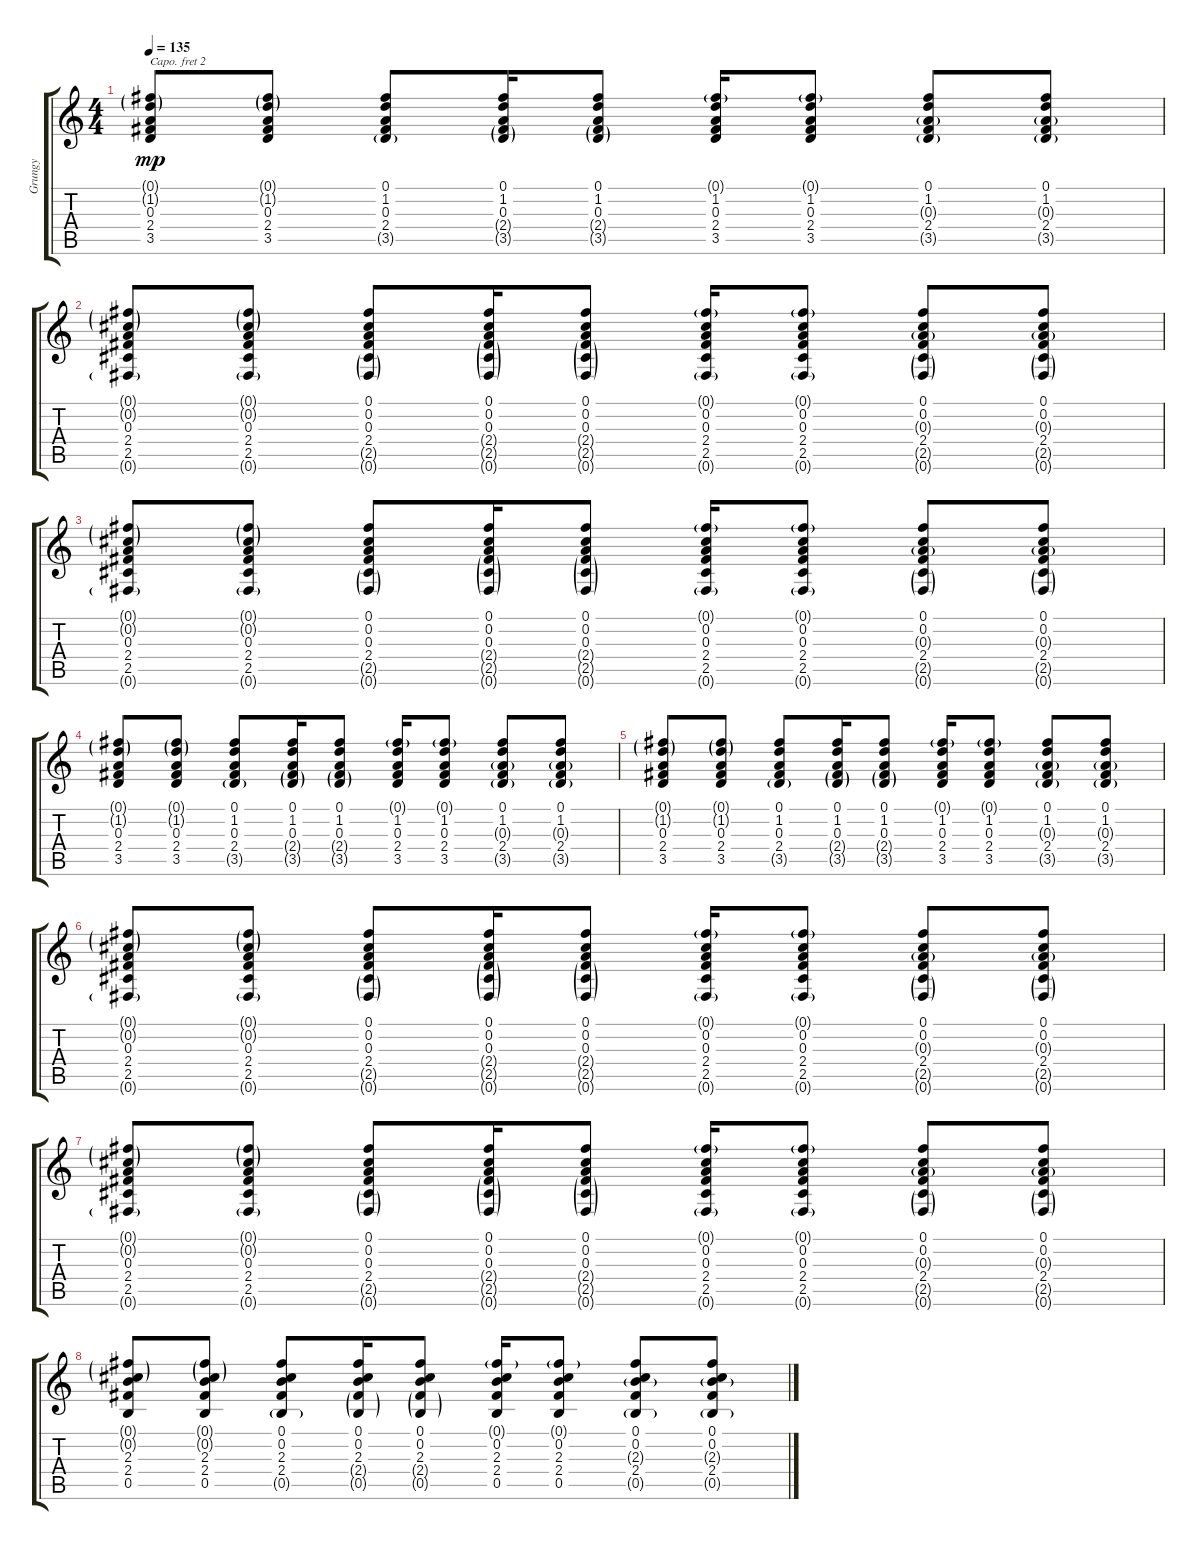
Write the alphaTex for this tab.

\track ("Grungy" "Grungy") {instrument electricguitarclean}
\staff {score tabs}
\capo 2
\tuning (E4 B3 G3 D3 A2 E2) {hide}
\ts (4 4)
\tempo 135
\clef g2
\ks c
(0.1{g} 1.2{g} 0.3 2.4 3.5).8{dy mp} (0.1{g} 1.2{g} 0.3 2.4 3.5).8 (0.1 1.2 0.3 2.4 3.5{g}).8 (0.1 1.2 0.3 2.4{g} 3.5{g}).16 (0.1 1.2 0.3 2.4{g} 3.5{g}).8 (0.1{g} 1.2 0.3 2.4 3.5).16 (0.1{g} 1.2 0.3 2.4 3.5).8 (0.1 1.2 0.3{g} 2.4 3.5{g}).8 (0.1 1.2 0.3{g} 2.4 3.5{g}).8 |
(0.1{g} 0.2{g} 0.3 2.4 2.5 0.6{g}).8 (0.1{g} 0.2{g} 0.3 2.4 2.5 0.6{g}).8 (0.1 0.2 0.3 2.4 2.5{g} 0.6{g}).8 (0.1 0.2 0.3 2.4{g} 2.5{g} 0.6{g}).16 (0.1 0.2 0.3 2.4{g} 2.5{g} 0.6{g}).8 (0.1{g} 0.2 0.3 2.4 2.5 0.6{g}).16 (0.1{g} 0.2 0.3 2.4 2.5 0.6{g}).8 (0.1 0.2 0.3{g} 2.4 2.5{g} 0.6{g}).8 (0.1 0.2 0.3{g} 2.4 2.5{g} 0.6{g}).8 |
(0.1{g} 0.2{g} 0.3 2.4 2.5 0.6{g}).8 (0.1{g} 0.2{g} 0.3 2.4 2.5 0.6{g}).8 (0.1 0.2 0.3 2.4 2.5{g} 0.6{g}).8 (0.1 0.2 0.3 2.4{g} 2.5{g} 0.6{g}).16 (0.1 0.2 0.3 2.4{g} 2.5{g} 0.6{g}).8 (0.1{g} 0.2 0.3 2.4 2.5 0.6{g}).16 (0.1{g} 0.2 0.3 2.4 2.5 0.6{g}).8 (0.1 0.2 0.3{g} 2.4 2.5{g} 0.6{g}).8 (0.1 0.2 0.3{g} 2.4 2.5{g} 0.6{g}).8 |
(0.1{g} 1.2{g} 0.3 2.4 3.5).8 (0.1{g} 1.2{g} 0.3 2.4 3.5).8 (0.1 1.2 0.3 2.4 3.5{g}).8 (0.1 1.2 0.3 2.4{g} 3.5{g}).16 (0.1 1.2 0.3 2.4{g} 3.5{g}).8 (0.1{g} 1.2 0.3 2.4 3.5).16 (0.1{g} 1.2 0.3 2.4 3.5).8 (0.1 1.2 0.3{g} 2.4 3.5{g}).8 (0.1 1.2 0.3{g} 2.4 3.5{g}).8 |
(0.1{g} 1.2{g} 0.3 2.4 3.5).8 (0.1{g} 1.2{g} 0.3 2.4 3.5).8 (0.1 1.2 0.3 2.4 3.5{g}).8 (0.1 1.2 0.3 2.4{g} 3.5{g}).16 (0.1 1.2 0.3 2.4{g} 3.5{g}).8 (0.1{g} 1.2 0.3 2.4 3.5).16 (0.1{g} 1.2 0.3 2.4 3.5).8 (0.1 1.2 0.3{g} 2.4 3.5{g}).8 (0.1 1.2 0.3{g} 2.4 3.5{g}).8 |
(0.1{g} 0.2{g} 0.3 2.4 2.5 0.6{g}).8 (0.1{g} 0.2{g} 0.3 2.4 2.5 0.6{g}).8 (0.1 0.2 0.3 2.4 2.5{g} 0.6{g}).8 (0.1 0.2 0.3 2.4{g} 2.5{g} 0.6{g}).16 (0.1 0.2 0.3 2.4{g} 2.5{g} 0.6{g}).8 (0.1{g} 0.2 0.3 2.4 2.5 0.6{g}).16 (0.1{g} 0.2 0.3 2.4 2.5 0.6{g}).8 (0.1 0.2 0.3{g} 2.4 2.5{g} 0.6{g}).8 (0.1 0.2 0.3{g} 2.4 2.5{g} 0.6{g}).8 |
(0.1{g} 0.2{g} 0.3 2.4 2.5 0.6{g}).8 (0.1{g} 0.2{g} 0.3 2.4 2.5 0.6{g}).8 (0.1 0.2 0.3 2.4 2.5{g} 0.6{g}).8 (0.1 0.2 0.3 2.4{g} 2.5{g} 0.6{g}).16 (0.1 0.2 0.3 2.4{g} 2.5{g} 0.6{g}).8 (0.1{g} 0.2 0.3 2.4 2.5 0.6{g}).16 (0.1{g} 0.2 0.3 2.4 2.5 0.6{g}).8 (0.1 0.2 0.3{g} 2.4 2.5{g} 0.6{g}).8 (0.1 0.2 0.3{g} 2.4 2.5{g} 0.6{g}).8 |
(0.1{g} 0.2{g} 2.3 2.4 0.5).8 (0.1{g} 0.2{g} 2.3 2.4 0.5).8 (0.1 0.2 2.3 2.4 0.5{g}).8 (0.1 0.2 2.3 2.4{g} 0.5{g}).16 (0.1 0.2 2.3 2.4{g} 0.5{g}).8 (0.1{g} 0.2 2.3 2.4 0.5).16 (0.1{g} 0.2 2.3 2.4 0.5).8 (0.1 0.2 2.3{g} 2.4 0.5{g}).8 (0.1 0.2 2.3{g} 2.4 0.5{g}).8
